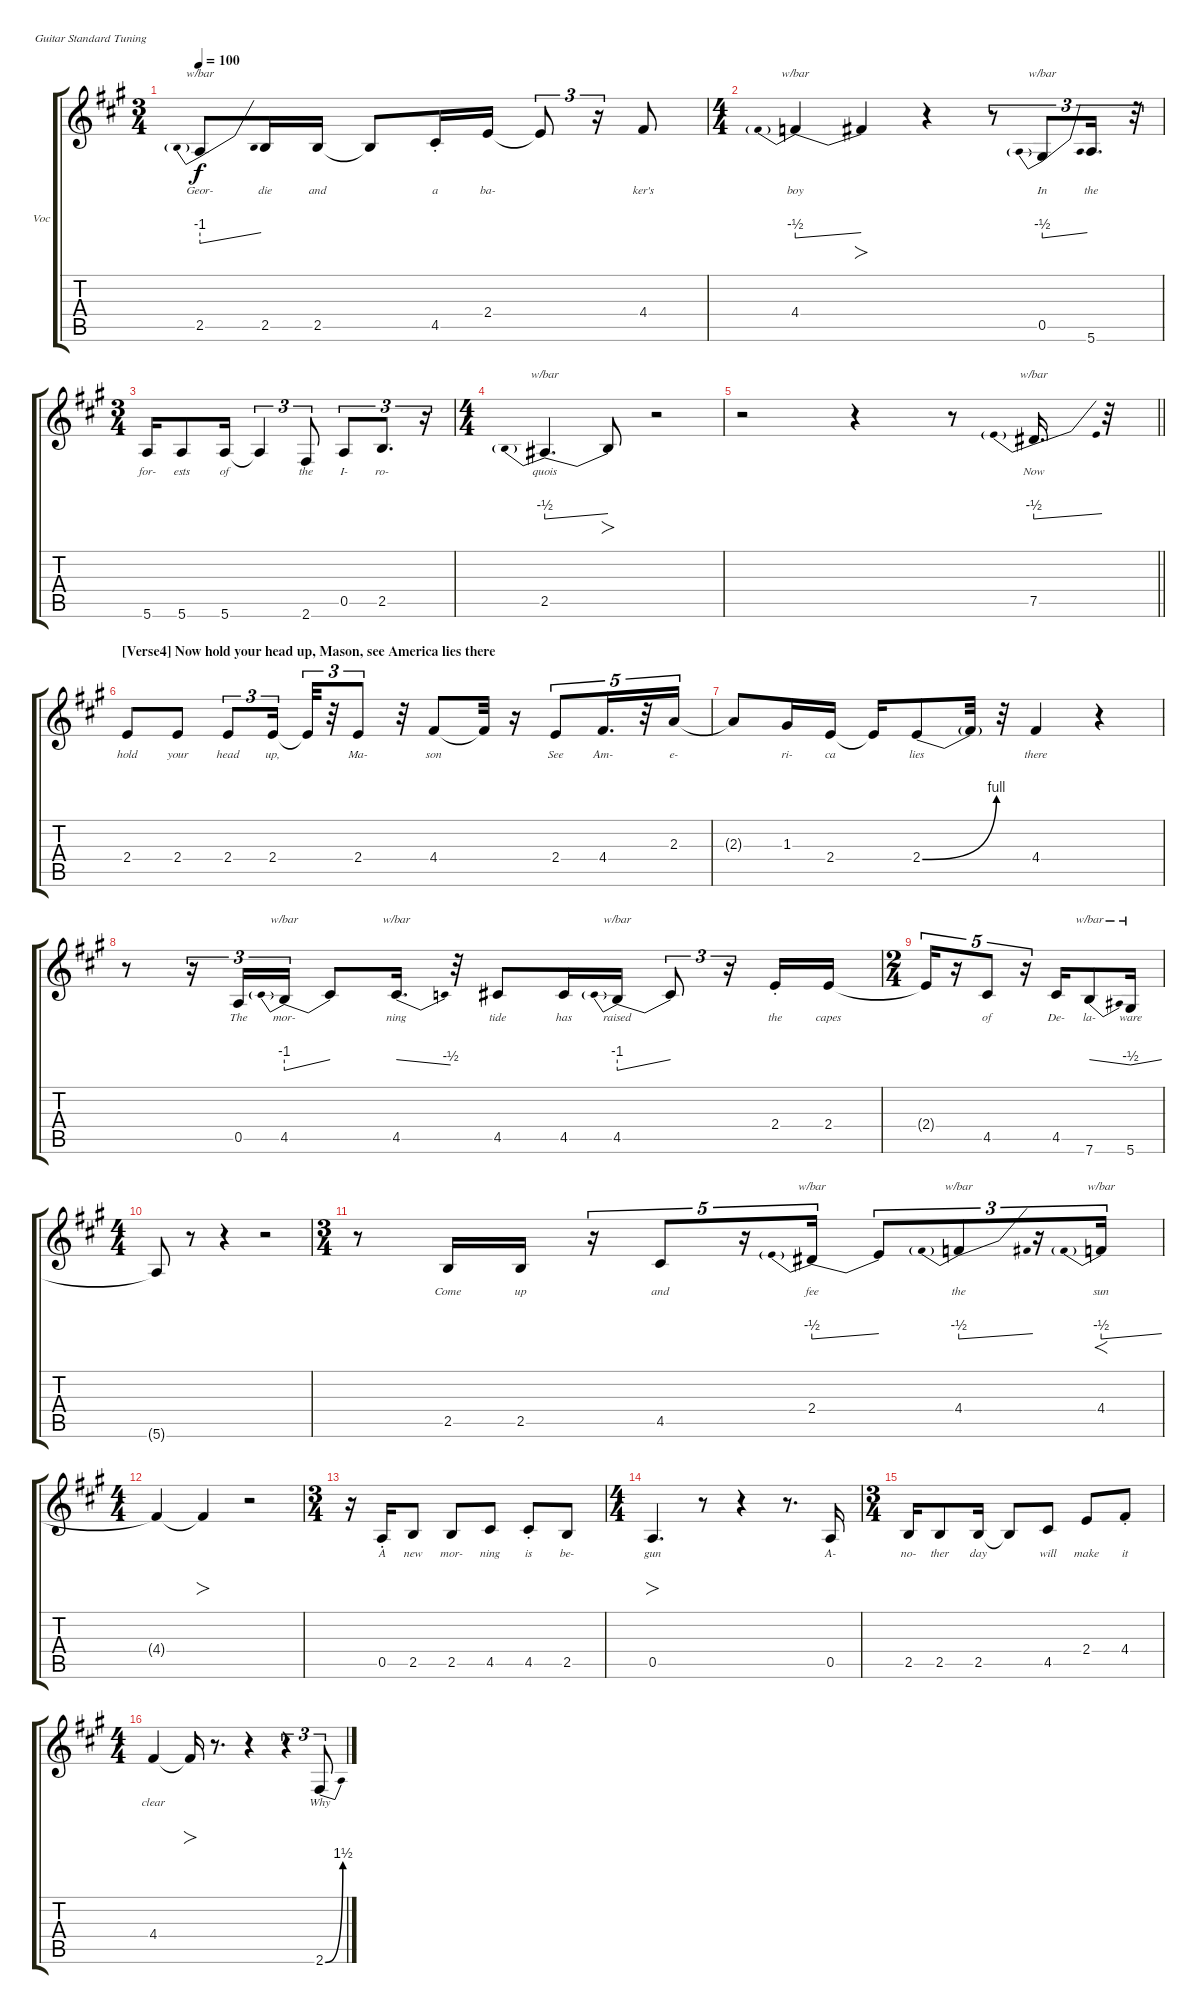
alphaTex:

\bracketExtendMode groupsimilarinstruments
\firstSystemTrackNameOrientation horizontal
\otherSystemsTrackNameOrientation horizontal
\track ("Vocals" "Voc") {instrument accordion}
\staff {score tabs}
\tuning (E4 B3 G3 D3 A2 E2)
\displaytranspose 12
\ts (3 4)
\tempo 100
\clef g2
\ks f#minor
2.5.8{tbe (predivedive default 0 -4 30 0) lyrics (0 "Geor-") lyrics (1 "") lyrics (2 "") lyrics (3 "") lyrics (4 "") dy f} 2.5.16{lyrics (0 "die") lyrics (1 "") lyrics (2 "") lyrics (3 "") lyrics (4 "")} 2.5.16{lyrics (0 "and") lyrics (1 "") lyrics (2 "") lyrics (3 "") lyrics (4 "")} 2.5{t}.8{lyrics (0 "") lyrics (1 "") lyrics (2 "") lyrics (3 "") lyrics (4 "")} 4.5{st}.16{lyrics (0 "a") lyrics (1 "") lyrics (2 "") lyrics (3 "") lyrics (4 "")} 2.4.16{lyrics (0 "ba-") lyrics (1 "") lyrics (2 "") lyrics (3 "") lyrics (4 "")} 2.4{t}.8{tu (3 2) lyrics (0 "") lyrics (1 "") lyrics (2 "") lyrics (3 "") lyrics (4 "")} r.16{tu (3 2)} 4.4.8{lyrics (0 "ker's") lyrics (1 "") lyrics (2 "") lyrics (3 "") lyrics (4 "")} |
\ts (4 4)
4.4.4{tbe (predivedive default 0 -2 30 0) lyrics (0 "boy") lyrics (1 "") lyrics (2 "") lyrics (3 "") lyrics (4 "")} 4.4{t}.4{fo lyrics (0 "") lyrics (1 "") lyrics (2 "") lyrics (3 "") lyrics (4 "")} r.4 r.8{tu (3 2)} 0.5.8{tu (3 2) tbe (predivedive default 0 -2 30 0) lyrics (0 "In") lyrics (1 "") lyrics (2 "") lyrics (3 "") lyrics (4 "")} 5.6.16{d tu (3 2) lyrics (0 "the") lyrics (1 "") lyrics (2 "") lyrics (3 "") lyrics (4 "")} r.32{tu (3 2)} |
\ts (3 4)
5.6.16{lyrics (0 "for-") lyrics (1 "") lyrics (2 "") lyrics (3 "") lyrics (4 "")} 5.6.8{lyrics (0 "ests") lyrics (1 "") lyrics (2 "") lyrics (3 "") lyrics (4 "")} 5.6.16{lyrics (0 "of") lyrics (1 "") lyrics (2 "") lyrics (3 "") lyrics (4 "")} 5.6{t}.4{tu (3 2) lyrics (0 "") lyrics (1 "") lyrics (2 "") lyrics (3 "") lyrics (4 "")} 2.6.8{tu (3 2) lyrics (0 "the") lyrics (1 "") lyrics (2 "") lyrics (3 "") lyrics (4 "")} 0.5.8{tu (3 2) lyrics (0 "I-") lyrics (1 "") lyrics (2 "") lyrics (3 "") lyrics (4 "")} 2.5.8{d tu (3 2) lyrics (0 "ro-") lyrics (1 "") lyrics (2 "") lyrics (3 "") lyrics (4 "")} r.16{tu (3 2)} |
\ts (4 4)
2.5.4{d tbe (predivedive default 0 -2 13.2 0) lyrics (0 "quois") lyrics (1 "") lyrics (2 "") lyrics (3 "") lyrics (4 "")} 2.5{t}.8{fo lyrics (0 "") lyrics (1 "") lyrics (2 "") lyrics (3 "") lyrics (4 "")} r.2 |
\barLineRight lightlight
r.2 r.4 r.8 7.5.16{d tbe (predivedive default 0 -2 30 0) lyrics (0 "Now") lyrics (1 "") lyrics (2 "") lyrics (3 "") lyrics (4 "")} r.32 |
\section ("" "[Verse4] Now hold your head up, Mason, see America lies there")
2.4.8{lyrics (0 "hold") lyrics (1 "") lyrics (2 "") lyrics (3 "") lyrics (4 "")} 2.4.8{lyrics (0 "your") lyrics (1 "") lyrics (2 "") lyrics (3 "") lyrics (4 "")} 2.4.8{tu (3 2) lyrics (0 "head") lyrics (1 "") lyrics (2 "") lyrics (3 "") lyrics (4 "")} 2.4.16{tu (3 2) lyrics (0 "up,") lyrics (1 "") lyrics (2 "") lyrics (3 "") lyrics (4 "")} 2.4{t}.32{tu (3 2) lyrics (0 "") lyrics (1 "") lyrics (2 "") lyrics (3 "") lyrics (4 "")} r.32{tu (3 2)} 2.4.8{tu (3 2) lyrics (0 "Ma-") lyrics (1 "") lyrics (2 "") lyrics (3 "") lyrics (4 "")} r.32 4.4.8{lyrics (0 "son") lyrics (1 "") lyrics (2 "") lyrics (3 "") lyrics (4 "")} 4.4{t}.32{lyrics (0 "") lyrics (1 "") lyrics (2 "") lyrics (3 "") lyrics (4 "")} r.16 2.4.8{tu (5 4) lyrics (0 "See") lyrics (1 "") lyrics (2 "") lyrics (3 "") lyrics (4 "")} 4.4.16{d tu (5 4) lyrics (0 "Am-") lyrics (1 "") lyrics (2 "") lyrics (3 "") lyrics (4 "")} r.32{tu (5 4)} 2.3.16{tu (5 4) lyrics (0 "e-") lyrics (1 "") lyrics (2 "") lyrics (3 "") lyrics (4 "")} |
2.3{t}.8{lyrics (0 "") lyrics (1 "") lyrics (2 "") lyrics (3 "") lyrics (4 "")} 1.3.16{lyrics (0 "ri-") lyrics (1 "") lyrics (2 "") lyrics (3 "") lyrics (4 "")} 2.4.16{lyrics (0 "ca") lyrics (1 "") lyrics (2 "") lyrics (3 "") lyrics (4 "")} 2.4{t}.16{lyrics (0 "") lyrics (1 "") lyrics (2 "") lyrics (3 "") lyrics (4 "")} 2.4{be (bend 14.399999999999999 0 29.4 4)}.8{lyrics (0 "lies") lyrics (1 "") lyrics (2 "") lyrics (3 "") lyrics (4 "")} 2.4{t}.32{lyrics (0 "") lyrics (1 "") lyrics (2 "") lyrics (3 "") lyrics (4 "")} r.32 4.4.4{lyrics (0 "there") lyrics (1 "") lyrics (2 "") lyrics (3 "") lyrics (4 "")} r.4 |
r.8 r.16{tu (3 2)} 0.5.16{tu (3 2) lyrics (0 "The") lyrics (1 "") lyrics (2 "") lyrics (3 "") lyrics (4 "")} 4.5.16{tu (3 2) tbe (predivedive default 0 -4 30 0) lyrics (0 "mor-") lyrics (1 "") lyrics (2 "") lyrics (3 "") lyrics (4 "")} 4.5{t}.8{lyrics (0 "") lyrics (1 "") lyrics (2 "") lyrics (3 "") lyrics (4 "")} 4.5.16{d tbe (dive default 36.6 0 60 -2) lyrics (0 "ning") lyrics (1 "") lyrics (2 "") lyrics (3 "") lyrics (4 "")} r.32 4.5.8{lyrics (0 "tide") lyrics (1 "") lyrics (2 "") lyrics (3 "") lyrics (4 "")} 4.5.16{lyrics (0 "has") lyrics (1 "") lyrics (2 "") lyrics (3 "") lyrics (4 "")} 4.5.16{tbe (predivedive default 0 -4 30 0) lyrics (0 "raised") lyrics (1 "") lyrics (2 "") lyrics (3 "") lyrics (4 "")} 4.5{t}.8{tu (3 2) lyrics (0 "") lyrics (1 "") lyrics (2 "") lyrics (3 "") lyrics (4 "")} r.16{tu (3 2)} 2.4{st}.16{lyrics (0 "the") lyrics (1 "") lyrics (2 "") lyrics (3 "") lyrics (4 "")} 2.4.16{lyrics (0 "capes") lyrics (1 "") lyrics (2 "") lyrics (3 "") lyrics (4 "")} |
\ts (2 4)
2.4{t}.16{tu (5 4) lyrics (0 "") lyrics (1 "") lyrics (2 "") lyrics (3 "") lyrics (4 "")} r.16{tu (5 4)} 4.5.8{tu (5 4) lyrics (0 "of") lyrics (1 "") lyrics (2 "") lyrics (3 "") lyrics (4 "")} r.16{tu (5 4)} 4.5.16{lyrics (0 "De-") lyrics (1 "") lyrics (2 "") lyrics (3 "") lyrics (4 "")} 7.6.8{tbe (dive default 40.199999999999996 0 60 -2) lyrics (0 "la-") lyrics (1 "") lyrics (2 "") lyrics (3 "") lyrics (4 "")} 5.6.16{tbe (dive default 0 -2 30 0) lyrics (0 "ware") lyrics (1 "") lyrics (2 "") lyrics (3 "") lyrics (4 "")} |
\ts (4 4)
5.6{t}.8{lyrics (0 "") lyrics (1 "") lyrics (2 "") lyrics (3 "") lyrics (4 "")} r.8 r.4 r.2 |
\ts (3 4)
r.8 2.5.16{lyrics (0 "Come") lyrics (1 "") lyrics (2 "") lyrics (3 "") lyrics (4 "")} 2.5.16{lyrics (0 "up") lyrics (1 "") lyrics (2 "") lyrics (3 "") lyrics (4 "")} r.16{tu (5 4)} 4.5.8{tu (5 4) lyrics (0 "and") lyrics (1 "") lyrics (2 "") lyrics (3 "") lyrics (4 "")} r.16{tu (5 4)} 2.4.16{tu (5 4) tbe (predivedive default 0 -2 30 0) lyrics (0 "fee") lyrics (1 "") lyrics (2 "") lyrics (3 "") lyrics (4 "")} 2.4{t}.8{tu (3 2) lyrics (0 "") lyrics (1 "") lyrics (2 "") lyrics (3 "") lyrics (4 "")} 4.4.8{tu (3 2) tbe (predivedive default 0 -2 16.8 0) lyrics (0 "the") lyrics (1 "") lyrics (2 "") lyrics (3 "") lyrics (4 "")} r.16{tu (3 2)} 4.4.16{f tu (3 2) tbe (predivedive default 0 -2 30 0) lyrics (0 "sun") lyrics (1 "") lyrics (2 "") lyrics (3 "") lyrics (4 "")} |
\ts (4 4)
4.4{t}.4{lyrics (0 "") lyrics (1 "") lyrics (2 "") lyrics (3 "") lyrics (4 "")} 4.4{t}.4{fo lyrics (0 "") lyrics (1 "") lyrics (2 "") lyrics (3 "") lyrics (4 "")} r.2 |
\ts (3 4)
r.16 0.5{st}.16{lyrics (0 "A") lyrics (1 "") lyrics (2 "") lyrics (3 "") lyrics (4 "")} 2.5.8{lyrics (0 "new") lyrics (1 "") lyrics (2 "") lyrics (3 "") lyrics (4 "")} 2.5.8{lyrics (0 "mor-") lyrics (1 "") lyrics (2 "") lyrics (3 "") lyrics (4 "")} 4.5.8{lyrics (0 "ning") lyrics (1 "") lyrics (2 "") lyrics (3 "") lyrics (4 "")} 4.5{st}.8{lyrics (0 "is") lyrics (1 "") lyrics (2 "") lyrics (3 "") lyrics (4 "")} 2.5.8{lyrics (0 "be-") lyrics (1 "") lyrics (2 "") lyrics (3 "") lyrics (4 "")} |
\ts (4 4)
0.5.4{fo d lyrics (0 "gun") lyrics (1 "") lyrics (2 "") lyrics (3 "") lyrics (4 "")} r.8 r.4 r.8{d} 0.5.16{lyrics (0 "A-") lyrics (1 "") lyrics (2 "") lyrics (3 "") lyrics (4 "")} |
\ts (3 4)
2.5.16{lyrics (0 "no-") lyrics (1 "") lyrics (2 "") lyrics (3 "") lyrics (4 "")} 2.5.8{lyrics (0 "ther") lyrics (1 "") lyrics (2 "") lyrics (3 "") lyrics (4 "")} 2.5.16{lyrics (0 "day") lyrics (1 "") lyrics (2 "") lyrics (3 "") lyrics (4 "")} 2.5{t}.8{lyrics (0 "") lyrics (1 "") lyrics (2 "") lyrics (3 "") lyrics (4 "")} 4.5.8{lyrics (0 "will") lyrics (1 "") lyrics (2 "") lyrics (3 "") lyrics (4 "")} 2.4.8{lyrics (0 "make") lyrics (1 "") lyrics (2 "") lyrics (3 "") lyrics (4 "")} 4.4{st}.8{lyrics (0 "it") lyrics (1 "") lyrics (2 "") lyrics (3 "") lyrics (4 "")} |
\ts (4 4)
4.4.4{lyrics (0 "clear") lyrics (1 "") lyrics (2 "") lyrics (3 "") lyrics (4 "")} 4.4{t}.16{fo lyrics (0 "") lyrics (1 "") lyrics (2 "") lyrics (3 "") lyrics (4 "")} r.8{d} r.4 r.4{tu (3 2)} 2.6{be (bend 0.6 0 31.2 6)}.8{tu (3 2) lyrics (0 "Why") lyrics (1 "") lyrics (2 "") lyrics (3 "") lyrics (4 "")}
